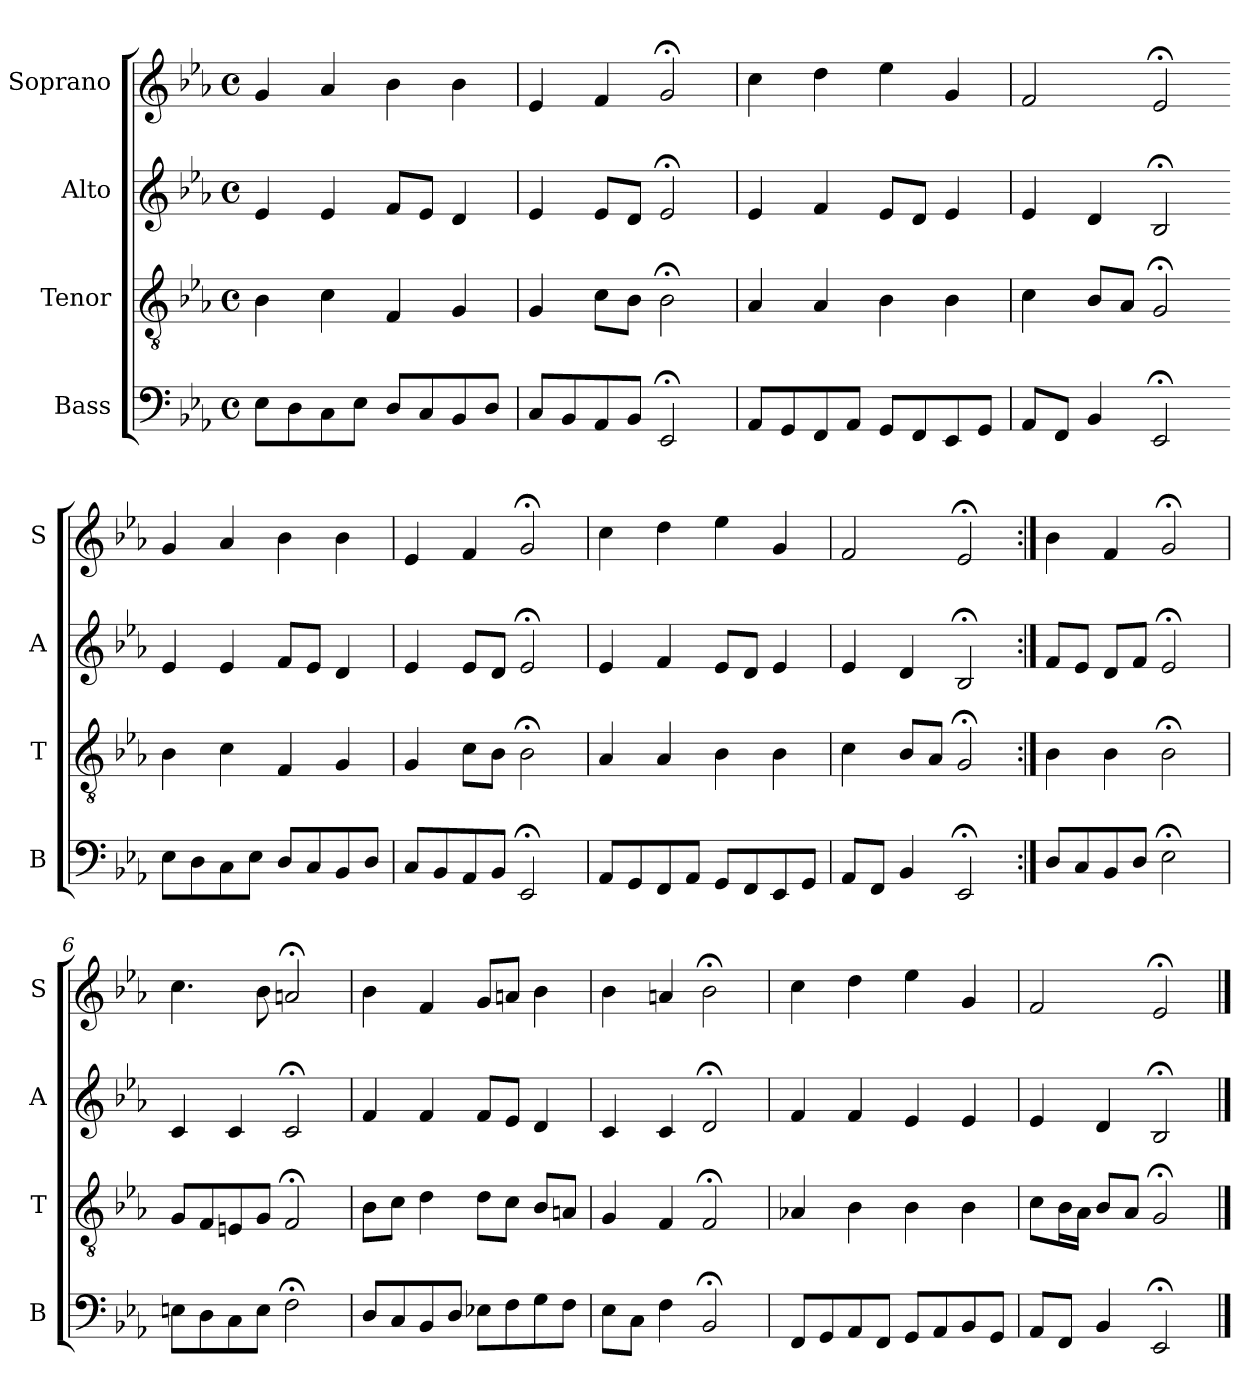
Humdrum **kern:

**kern	**kern	**kern	**kern
*part4	*part3	*part2	*part1
*staff4	*staff3	*staff2	*staff1
*I"Bass	*I"Tenor	*I"Alto	*I"Soprano
*I'B	*I'T	*I'A	*I'S
*clefF4	*clefGv2	*clefG2	*clefG2
*k[b-e-a-]	*k[b-e-a-]	*k[b-e-a-]	*k[b-e-a-]
*E-:	*E-:	*E-:	*E-:
*M4/4	*M4/4	*M4/4	*M4/4
*met(c)	*met(c)	*met(c)	*met(c)
*MM100	*MM100	*MM100	*MM100
=1	=1	=1	=1
8E-L	4B-	4e-	4g
8D	.	.	.
8C	4c	4e-	4a-
8E-J	.	.	.
8DL	4F	8fL	4b-
8C	.	8e-J	.
8BB-	4G	4d	4b-
8DJ	.	.	.
=2	=2	=2	=2
8CL	4G	4e-	4e-
8BB-	.	.	.
8AA-	8cL	8e-L	4f
8BB-J	8B-J	8dJ	.
2EE-;<	2B-;<	2e-;<	2g;<
=3	=3	=3	=3
8AA-L	4A-	4e-	4cc
8GG	.	.	.
8FF	4A-	4f	4dd
8AA-J	.	.	.
8GGL	4B-	8e-L	4ee-
8FF	.	8dJ	.
8EE-	4B-	4e-	4g
8GGJ	.	.	.
=4	=4	=4	=4
8AA-L	4c	4e-	2f
8FFJ	.	.	.
4BB-	8B-L	4d	.
.	8A-J	.	.
2EE-;<	2G;<	2B-;<	2e-;<
=1-	=1-	=1-	=1-
8E-L	4B-	4e-	4g
8D	.	.	.
8C	4c	4e-	4a-
8E-J	.	.	.
8DL	4F	8fL	4b-
8C	.	8e-J	.
8BB-	4G	4d	4b-
8DJ	.	.	.
=2	=2	=2	=2
8CL	4G	4e-	4e-
8BB-	.	.	.
8AA-	8cL	8e-L	4f
8BB-J	8B-J	8dJ	.
2EE-;<	2B-;<	2e-;<	2g;<
=3	=3	=3	=3
8AA-L	4A-	4e-	4cc
8GG	.	.	.
8FF	4A-	4f	4dd
8AA-J	.	.	.
8GGL	4B-	8e-L	4ee-
8FF	.	8dJ	.
8EE-	4B-	4e-	4g
8GGJ	.	.	.
=4	=4	=4	=4
8AA-L	4c	4e-	2f
8FFJ	.	.	.
4BB-	8B-L	4d	.
.	8A-J	.	.
2EE-;<	2G;<	2B-;<	2e-;<
=5:|!	=5:|!	=5:|!	=5:|!
8DL	4B-	8fL	4b-
8C	.	8e-J	.
8BB-	4B-	8dL	4f
8DJ	.	8fJ	.
2E-;<	2B-;<	2e-;<	2g;<
=6	=6	=6	=6
8EnL	8GL	4c	4.cc
8D	8F	.	.
8C	8En	4c	.
8EJ	8GJ	.	8b-
2F;<	2F;<	2c;<	2an;<
=7	=7	=7	=7
8DL	8B-L	4f	4b-
8C	8cJ	.	.
8BB-	4d	4f	4f
8DJ	.	.	.
8E-XL	8dL	8fL	8gL
8F	8cJ	8e-J	8anJ
8G	8B-L	4d	4b-
8FJ	8AnJ	.	.
=8	=8	=8	=8
8E-L	4G	4c	4b-
8CJ	.	.	.
4F	4F	4c	4an
2BB-;<	2F;<	2d;<	2b-;<
=9	=9	=9	=9
8FFL	4A-X	4f	4cc
8GG	.	.	.
8AA-	4B-	4f	4dd
8FFJ	.	.	.
8GGL	4B-	4e-	4ee-
8AA-	.	.	.
8BB-	4B-	4e-	4g
8GGJ	.	.	.
=10	=10	=10	=10
8AA-L	8cL	4e-	2f
8FFJ	16B-L	.	.
.	16A-JJ	.	.
4BB-	8B-L	4d	.
.	8A-J	.	.
2EE-;<	2G;<	2B-;<	2e-;<
==	==	==	==
*-	*-	*-	*-
